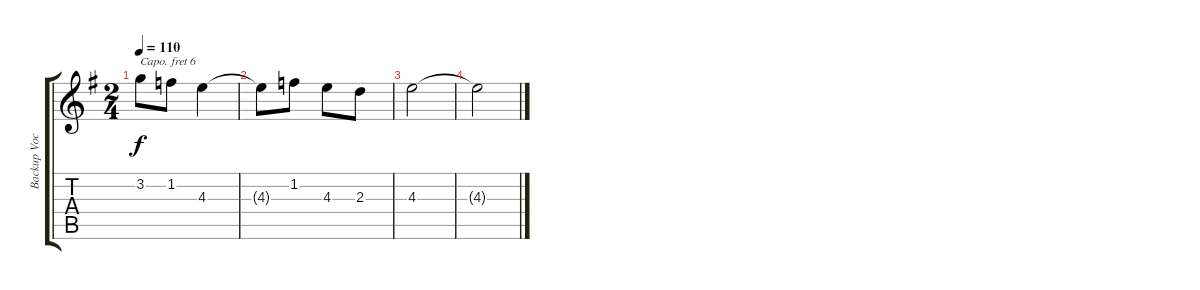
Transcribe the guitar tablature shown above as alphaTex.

\track ("Backup Vocals" "Backup Voc") {instrument overdrivenguitar}
\staff {score tabs}
\capo 6
\tuning (Eb4 Bb3 Gb3 Db3 Ab2 Eb2) {hide}
\ts (2 4)
\tempo 110
\clef g2
\ks g
3.2.8{dy f} 1.2.8 4.3.4 |
4.3{t}.8 1.2.8 4.3.8 2.3.8 |
4.3.2 |
4.3{t}.2
